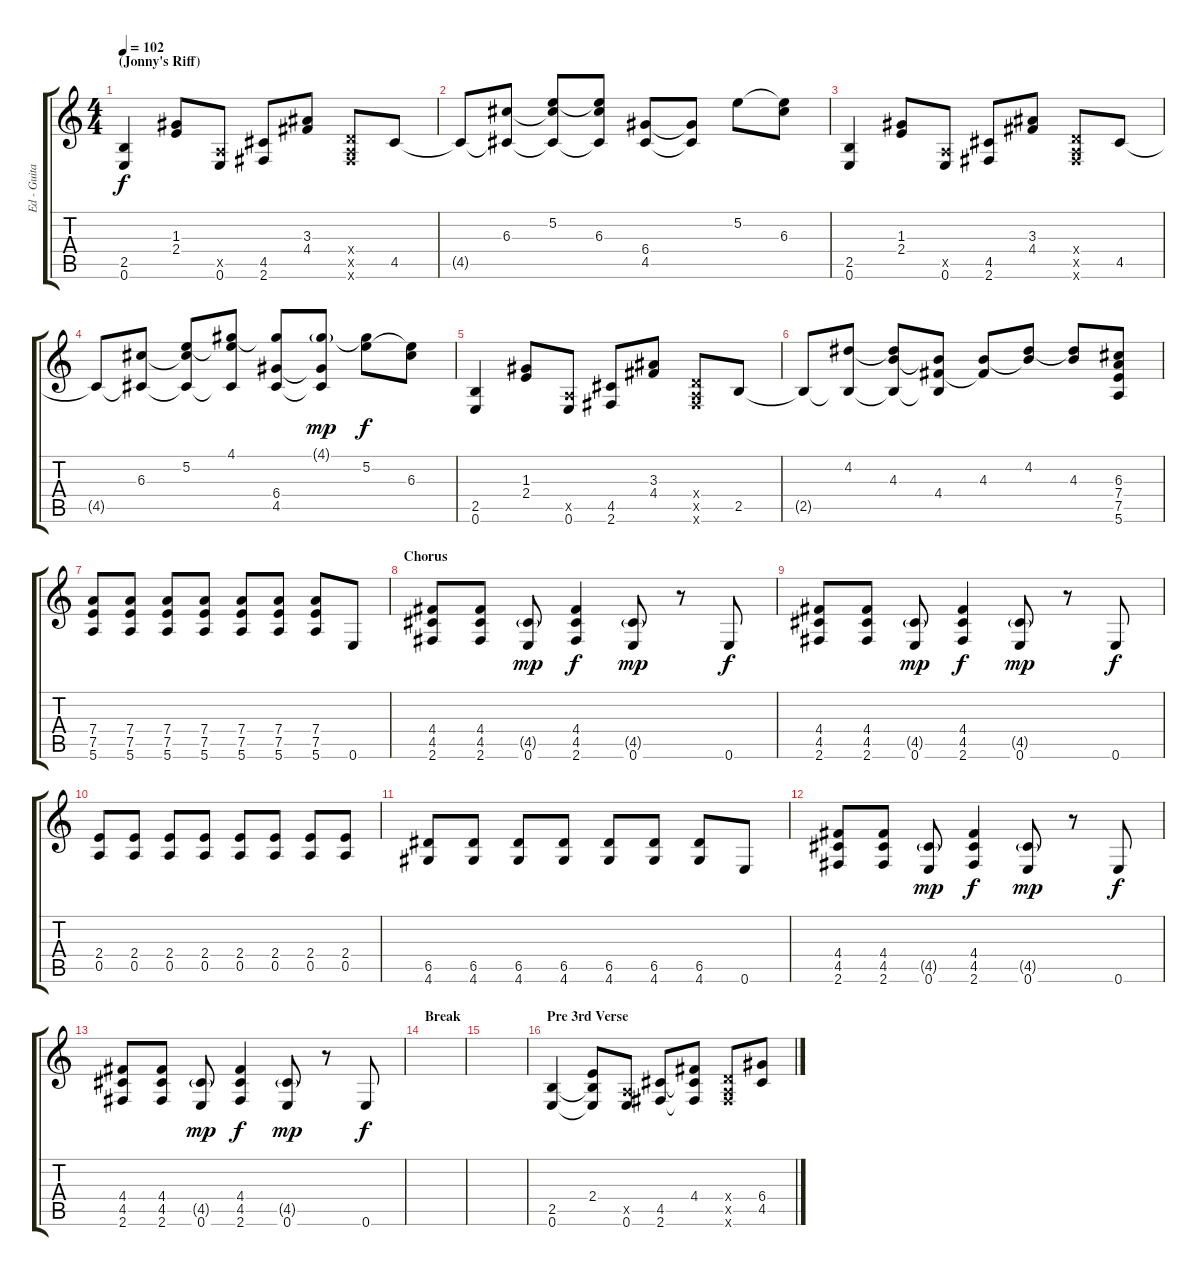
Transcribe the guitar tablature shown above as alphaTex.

\track ("Ed - Guitar" "Ed - Guita") {instrument electricguitarjazz}
\staff {score tabs}
\tuning (E4 B3 G3 D3 A2 E2) {hide}
\ts (4 4)
\section ("" "(Jonny's Riff)")
\tempo 102
\clef g2
\ks c
(2.5 0.6).4{dy f} (1.3 2.4).8 (0.5{x} 0.6).8 (4.5 2.6).8 (3.3 4.4).8 (0.4{x} 0.5{x} 2.6{x}).8 4.5.8 |
4.5{t}.8 (6.3 4.5{t}).8 (5.2 6.3{t} 4.5{t}).8 (5.2{t} 6.3 4.5{t}).8 (6.4 4.5).8 (6.4{t} 4.5{t}).8 5.2.8 (5.2{t} 6.3).8 |
(2.5 0.6).4 (1.3 2.4).8 (0.5{x} 0.6).8 (4.5 2.6).8 (3.3 4.4).8 (0.4{x} 0.5{x} 2.6{x}).8 4.5.8 |
4.5{t}.8 (6.3 4.5{t}).8 (5.2 6.3{t} 4.5{t}).8 (4.1 5.2{t} 4.5{t}).8 (4.1{t} 6.4 4.5).8 (4.1{g} 6.4{t} 4.5{t}).8{dy mp} (4.1{t} 5.2).8{dy f} (5.2{t} 6.3).8 |
(2.5 0.6).4 (1.3 2.4).8 (0.5{x} 0.6).8 (4.5 2.6).8 (3.3 4.4).8 (0.4{x} 0.5{x} 2.6{x}).8 2.5.8 |
2.5{t}.8 (4.2 2.5{t}).8 (4.2{t} 4.3 2.5{t}).8 (4.3{t} 4.4 2.5{t}).8 (4.3 4.4{t}).8 (4.2 4.3{t}).8 (4.2{t} 4.3).8 (6.3 7.4 7.5 5.6).8 |
(7.4 7.5 5.6).8 (7.4 7.5 5.6).8 (7.4 7.5 5.6).8 (7.4 7.5 5.6).8 (7.4 7.5 5.6).8 (7.4 7.5 5.6).8 (7.4 7.5 5.6).8 0.6.8{volume 13 instrument distortionguitar} |
\section ("" "Chorus")
(4.4 4.5 2.6).8{volume 13 instrument distortionguitar} (4.4 4.5 2.6).8 (4.5{g} 0.6).8{dy mp} (4.4 4.5 2.6).4{dy f} (4.5{g} 0.6).8{dy mp} r.8 0.6.8{dy f} |
(4.4 4.5 2.6).8 (4.4 4.5 2.6).8 (4.5{g} 0.6).8{dy mp} (4.4 4.5 2.6).4{dy f} (4.5{g} 0.6).8{dy mp} r.8 0.6.8{dy f} |
(2.4 0.5).8 (2.4 0.5).8 (2.4 0.5).8 (2.4 0.5).8 (2.4 0.5).8 (2.4 0.5).8 (2.4 0.5).8 (2.4 0.5).8 |
(6.5 4.6).8 (6.5 4.6).8 (6.5 4.6).8 (6.5 4.6).8 (6.5 4.6).8 (6.5 4.6).8 (6.5 4.6).8 0.6.8 |
(4.4 4.5 2.6).8 (4.4 4.5 2.6).8 (4.5{g} 0.6).8{dy mp} (4.4 4.5 2.6).4{dy f} (4.5{g} 0.6).8{dy mp} r.8 0.6.8{dy f} |
(4.4 4.5 2.6).8 (4.4 4.5 2.6).8 (4.5{g} 0.6).8{dy mp} (4.4 4.5 2.6).4{dy f} (4.5{g} 0.6).8{dy mp} r.8 0.6.8{dy f} |
\section ("" "Break")
|
|
\section ("" "Pre 3rd Verse")
(2.5 0.6).4{instrument distortionguitar} (2.4 2.5{t} 0.6{t}).8 (0.5{x} 0.6).8 (4.5 2.6).8 (4.4 4.5{t} 2.6{t}).8 (0.4{x} 0.5{x} 2.6{x}).8 (6.4 4.5).8
